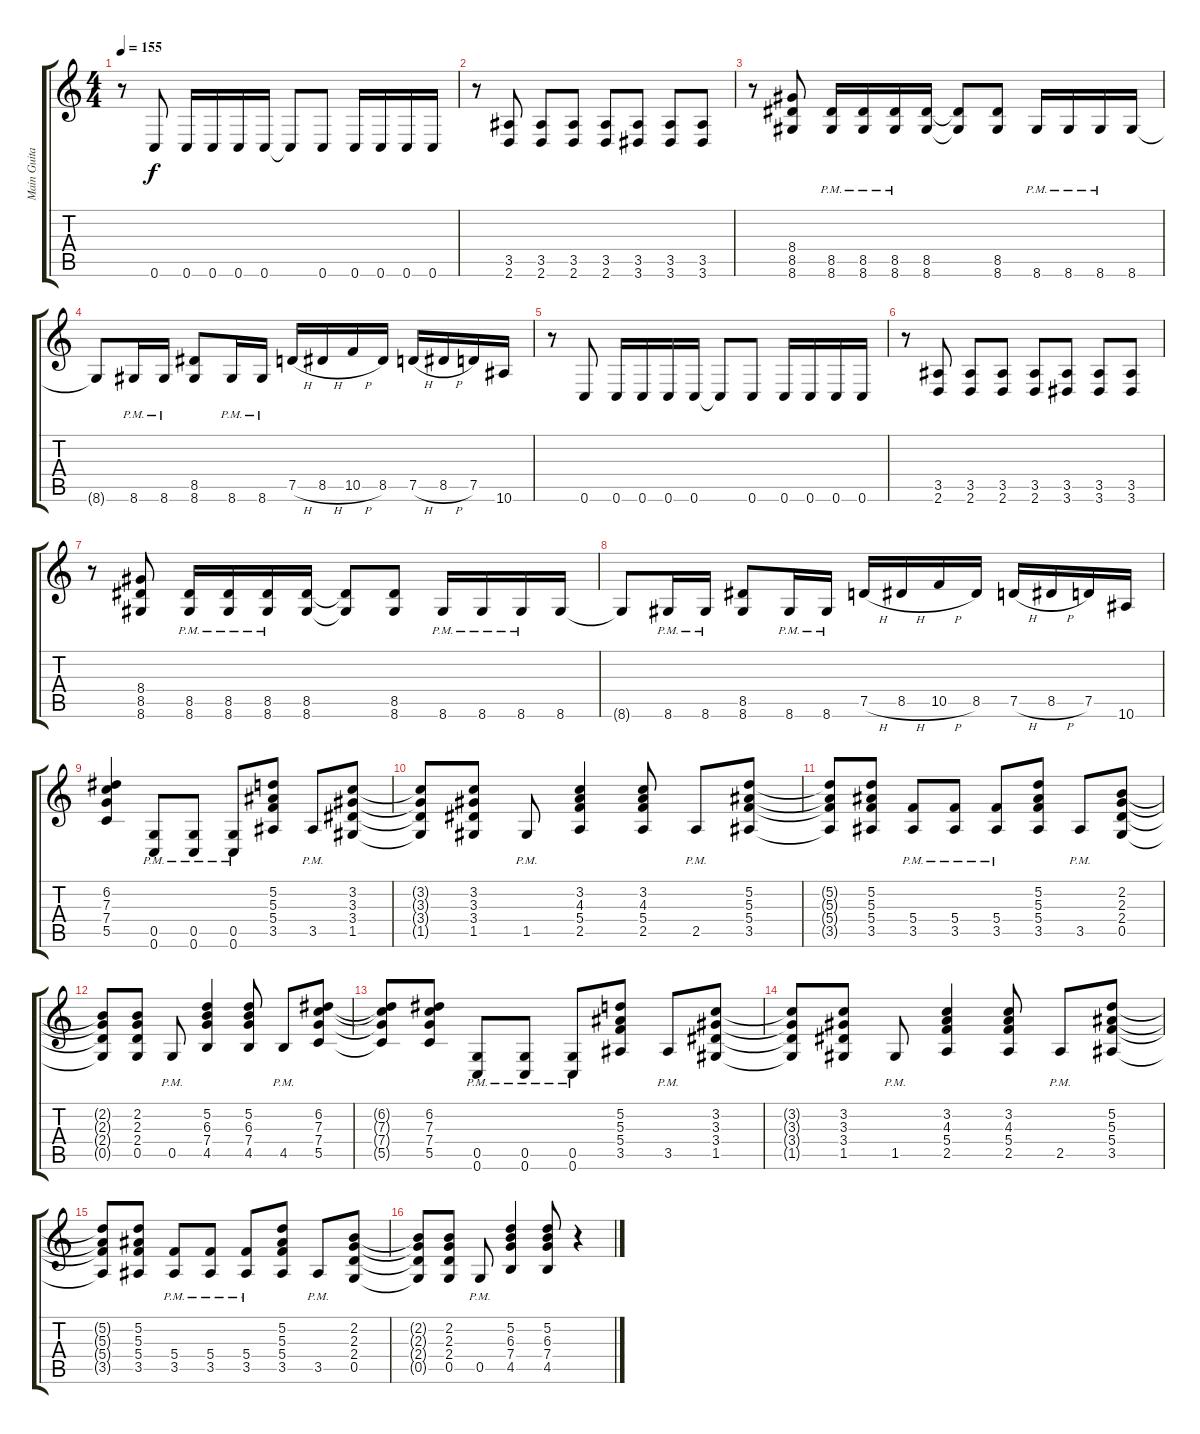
\track ("Main Guitar" "Main Guita") {instrument distortionguitar}
\staff {score tabs}
\tuning (D4 A3 F3 C3 G2 C2) {hide}
\ts (4 4)
\tempo 155
\clef g2
\ks c
r.8{dy f} 0.6.8 0.6.16 0.6.16 0.6.16 0.6.16 0.6{t}.8 0.6.8 0.6.16 0.6.16 0.6.16 0.6.16 |
r.8 (3.5 2.6).8 (3.5 2.6).8 (3.5 2.6).8 (3.5 2.6).8 (3.5 3.6).8 (3.5 3.6).8 (3.5 3.6).8 |
r.8 (8.4 8.5 8.6).8 (8.5{pm} 8.6{pm}).16 (8.5{pm} 8.6{pm}).16 (8.5{pm} 8.6{pm}).16 (8.5 8.6).16 (8.5{t} 8.6{t}).8 (8.5 8.6).8 8.6{pm}.16 8.6{pm}.16 8.6{pm}.16 8.6.16 |
8.6{t}.8 8.6{pm}.16 8.6{pm}.16 (8.5 8.6).8 8.6{pm}.16 8.6{pm}.16 7.5{h}.16 8.5{h}.16 10.5{h}.16 8.5.16 7.5{h}.16 8.5{h}.16 7.5.16 10.6.16 |
r.8 0.6.8 0.6.16 0.6.16 0.6.16 0.6.16 0.6{t}.8 0.6.8 0.6.16 0.6.16 0.6.16 0.6.16 |
r.8 (3.5 2.6).8 (3.5 2.6).8 (3.5 2.6).8 (3.5 2.6).8 (3.5 3.6).8 (3.5 3.6).8 (3.5 3.6).8 |
r.8 (8.4 8.5 8.6).8 (8.5{pm} 8.6{pm}).16 (8.5{pm} 8.6{pm}).16 (8.5{pm} 8.6{pm}).16 (8.5 8.6).16 (8.5{t} 8.6{t}).8 (8.5 8.6).8 8.6{pm}.16 8.6{pm}.16 8.6{pm}.16 8.6.16 |
8.6{t}.8 8.6{pm}.16 8.6{pm}.16 (8.5 8.6).8 8.6{pm}.16 8.6{pm}.16 7.5{h}.16 8.5{h}.16 10.5{h}.16 8.5.16 7.5{h}.16 8.5{h}.16 7.5.16 10.6.16 |
(6.2 7.3 7.4 5.5).4 (0.5{pm} 0.6{pm}).8 (0.5{pm} 0.6{pm}).8 (0.5{pm} 0.6{pm}).8 (5.2 5.3 5.4 3.5).8 3.5{pm}.8 (3.2 3.3 3.4 1.5).8 |
(3.2{t} 3.3{t} 3.4{t} 1.5{t}).8 (3.2 3.3 3.4 1.5).8 1.5{pm}.8 (3.2 4.3 5.4 2.5).4 (3.2 4.3 5.4 2.5).8 2.5{pm}.8 (5.2 5.3 5.4 3.5).8 |
(5.2{t} 5.3{t} 5.4{t} 3.5{t}).8 (5.2 5.3 5.4 3.5).8 (5.4{pm} 3.5{pm}).8 (5.4{pm} 3.5{pm}).8 (5.4{pm} 3.5{pm}).8 (5.2 5.3 5.4 3.5).8 3.5{pm}.8 (2.2 2.3 2.4 0.5).8 |
(2.2{t} 2.3{t} 2.4{t} 0.5{t}).8 (2.2 2.3 2.4 0.5).8 0.5{pm}.8 (5.2 6.3 7.4 4.5).4 (5.2 6.3 7.4 4.5).8 4.5{pm}.8 (6.2 7.3 7.4 5.5).8 |
(6.2{t} 7.3{t} 7.4{t} 5.5{t}).8 (6.2 7.3 7.4 5.5).8 (0.5{pm} 0.6{pm}).8 (0.5{pm} 0.6{pm}).8 (0.5{pm} 0.6{pm}).8 (5.2 5.3 5.4 3.5).8 3.5{pm}.8 (3.2 3.3 3.4 1.5).8 |
(3.2{t} 3.3{t} 3.4{t} 1.5{t}).8 (3.2 3.3 3.4 1.5).8 1.5{pm}.8 (3.2 4.3 5.4 2.5).4 (3.2 4.3 5.4 2.5).8 2.5{pm}.8 (5.2 5.3 5.4 3.5).8 |
(5.2{t} 5.3{t} 5.4{t} 3.5{t}).8 (5.2 5.3 5.4 3.5).8 (5.4{pm} 3.5{pm}).8 (5.4{pm} 3.5{pm}).8 (5.4{pm} 3.5{pm}).8 (5.2 5.3 5.4 3.5).8 3.5{pm}.8 (2.2 2.3 2.4 0.5).8 |
(2.2{t} 2.3{t} 2.4{t} 0.5{t}).8 (2.2 2.3 2.4 0.5).8 0.5{pm}.8 (5.2 6.3 7.4 4.5).4 (5.2 6.3 7.4 4.5).8 r.4
